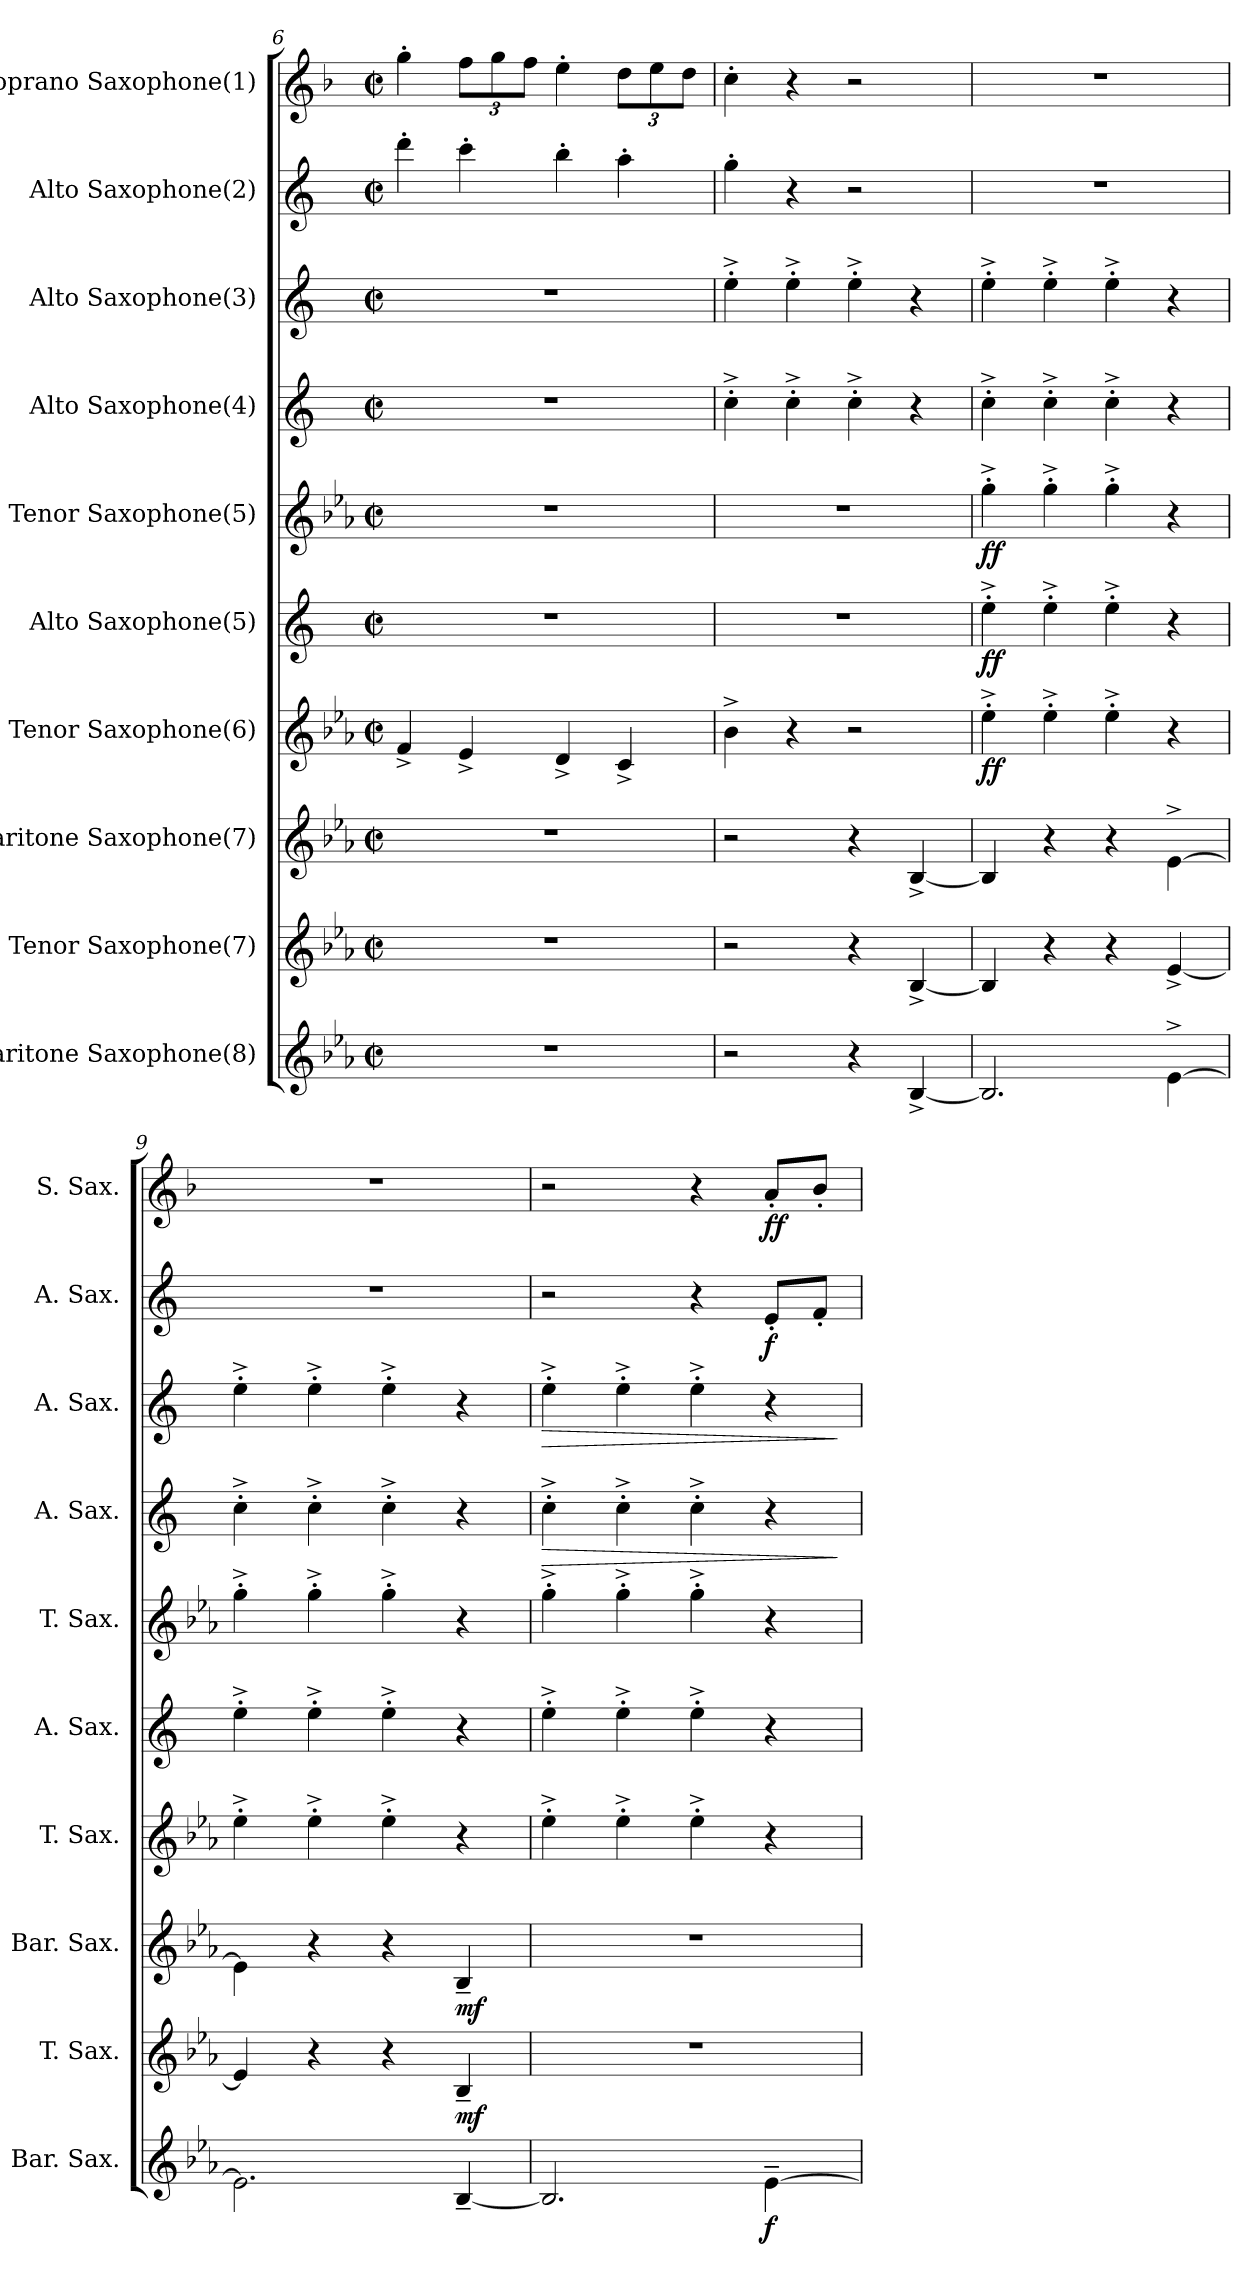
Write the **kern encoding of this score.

**kern	**dynam	**kern	**dynam	**kern	**dynam	**kern	**dynam	**kern	**dynam	**kern	**dynam	**kern	**dynam	**kern	**dynam	**kern	**dynam	**kern	**dynam
*part10	*part10	*part9	*part9	*part8	*part8	*part7	*part7	*part6	*part6	*part5	*part5	*part4	*part4	*part3	*part3	*part2	*part2	*part1	*part1
*staff10	*staff10	*staff9	*staff9	*staff8	*staff8	*staff7	*staff7	*staff6	*staff6	*staff5	*staff5	*staff4	*staff4	*staff3	*staff3	*staff2	*staff2	*staff1	*staff1
*I"Baritone Saxophone(8)	*	*I"Tenor Saxophone(7)	*	*I"Baritone Saxophone(7)	*	*I"Tenor Saxophone(6)	*	*I"Alto Saxophone(5)	*	*I"Tenor Saxophone(5)	*	*I"Alto Saxophone(4)	*	*I"Alto Saxophone(3)	*	*I"Alto Saxophone(2)	*	*I"Soprano Saxophone(1)	*
*I'Bar. Sax.	*	*I'T. Sax.	*	*I'Bar. Sax.	*	*I'T. Sax.	*	*I'A. Sax.	*	*I'T. Sax.	*	*I'A. Sax.	*	*I'A. Sax.	*	*I'A. Sax.	*	*I'S. Sax.	*
*clefG2	*	*clefG2	*	*clefG2	*	*clefG2	*	*clefG2	*	*clefG2	*	*clefG2	*	*clefG2	*	*clefG2	*	*clefG2	*
*ITrd12c21	*	*ITrd8c14	*	*ITrd12c21	*	*ITrd8c14	*	*ITrd5c9	*	*ITrd8c14	*	*ITrd5c9	*	*ITrd5c9	*	*ITrd5c9	*	*ITrd1c2	*
*k[b-e-a-]	*	*k[b-e-a-]	*	*k[b-e-a-]	*	*k[b-e-a-]	*	*k[b-e-a-]	*	*k[b-e-a-]	*	*k[b-e-a-]	*	*k[b-e-a-]	*	*k[b-e-a-]	*	*k[b-e-a-]	*
*M4/4	*	*M4/4	*	*M4/4	*	*M4/4	*	*M4/4	*	*M4/4	*	*M4/4	*	*M4/4	*	*M4/4	*	*M4/4	*
*met(c|)	*	*met(c|)	*	*met(c|)	*	*met(c|)	*	*met(c|)	*	*met(c|)	*	*met(c|)	*	*met(c|)	*	*met(c|)	*	*met(c|)	*
=6	=6	=6	=6	=6	=6	=6	=6	=6	=6	=6	=6	=6	=6	=6	=6	=6	=6	=6	=6
*	*	*	*	*	*	*	*	*	*	*	*	*	*	*	*	*	*	*^	*
1r	.	1r	.	1r	.	4F^/	.	1r	.	1r	.	1r	.	1r	.	4ff'\	.	4ff'\	4ryy	.
*	*	*	*	*	*	*	*	*	*	*	*	*	*	*	*	*	*	*Xbrackettup	*	*
.	.	.	.	.	.	4E-^/	.	.	.	.	.	.	.	.	.	4ee-'\	.	12ee-\L	12ee-\Lyy	.
.	.	.	.	.	.	.	.	.	.	.	.	.	.	.	.	.	.	12ff\	12ff\yy	.
.	.	.	.	.	.	.	.	.	.	.	.	.	.	.	.	.	.	12ee-\J	12ee-\Jyy	.
.	.	.	.	.	.	4D^/	.	.	.	.	.	.	.	.	.	4dd'\	.	4dd'\	4ryy	.
.	.	.	.	.	.	4C^/	.	.	.	.	.	.	.	.	.	4cc'\	.	12cc\L	12cc\Lyy	.
.	.	.	.	.	.	.	.	.	.	.	.	.	.	.	.	.	.	12dd\	12dd\yy	.
.	.	.	.	.	.	.	.	.	.	.	.	.	.	.	.	.	.	12cc\J	12cc\Jyy	.
*	*	*	*	*	*	*	*	*	*	*	*	*	*	*	*	*	*	*v	*v	*
=7	=7	=7	=7	=7	=7	=7	=7	=7	=7	=7	=7	=7	=7	=7	=7	=7	=7	=7	=7
2r	.	2r	.	2r	.	4B-^\	.	1r	.	1r	.	4e-'^\	.	4g'^\	.	4b-'\	.	4b-'\	.
.	.	.	.	.	.	4r	.	.	.	.	.	4e-'^\	.	4g'^\	.	4r	.	4r	.
4r	.	4r	.	4r	.	2r	.	.	.	.	.	4e-'^\	.	4g'^\	.	2r	.	2r	.
[4BB-^/	.	[4BB-^/	.	[4BB-^/	.	.	.	.	.	.	.	4r	.	4r	.	.	.	.	.
=8	=8	=8	=8	=8	=8	=8	=8	=8	=8	=8	=8	=8	=8	=8	=8	=8	=8	=8	=8
!	!	!	!	!	!	!	!LO:DY:b	!	!LO:DY:b	!	!LO:DY:b	!	!	!	!	!	!	!	!
2.BB-/]	.	4BB-/]	.	4BB-/]	.	4e-'^\	ff	4g'^\	ff	4g'^\	ff	4e-'^\	.	4g'^\	.	1r	.	1r	.
.	.	4r	.	4r	.	4e-'^\	.	4g'^\	.	4g'^\	.	4e-'^\	.	4g'^\	.	.	.	.	.
.	.	4r	.	4r	.	4e-'^\	.	4g'^\	.	4g'^\	.	4e-'^\	.	4g'^\	.	.	.	.	.
[4E-^\	.	[4E-^/	.	[4E-^\	.	4r	.	4r	.	4r	.	4r	.	4r	.	.	.	.	.
=9	=9	=9	=9	=9	=9	=9	=9	=9	=9	=9	=9	=9	=9	=9	=9	=9	=9	=9	=9
2.E-\]	.	4E-/]	.	4E-\]	.	4e-'^\	.	4g'^\	.	4g'^\	.	4e-'^\	.	4g'^\	.	1r	.	1r	.
.	.	4r	.	4r	.	4e-'^\	.	4g'^\	.	4g'^\	.	4e-'^\	.	4g'^\	.	.	.	.	.
.	.	4r	.	4r	.	4e-'^\	.	4g'^\	.	4g'^\	.	4e-'^\	.	4g'^\	.	.	.	.	.
!	!	!	!LO:DY:b	!	!LO:DY:b	!	!	!	!	!	!	!	!	!	!	!	!	!	!
[4BB-~/	.	4BB-~/	mf	4BB-~/	mf	4r	.	4r	.	4r	.	4r	.	4r	.	.	.	.	.
!!LO:PB:g=z
=10	=10	=10	=10	=10	=10	=10	=10	=10	=10	=10	=10	=10	=10	=10	=10	=10	=10	=10	=10
!	!	!	!	!	!	!	!	!	!	!	!	!	!LO:HP:b	!	!LO:HP:b	!	!	!	!
2.BB-/]	.	1r	.	1r	.	4e-'^\	.	4g'^\	.	4g'^\	.	4e-'^\	>	4g'^\	>	2r	.	2r	.
.	.	.	.	.	.	4e-'^\	.	4g'^\	.	4g'^\	.	4e-'^\	.	4g'^\	.	.	.	.	.
.	.	.	.	.	.	4e-'^\	.	4g'^\	.	4g'^\	.	4e-'^\	.	4g'^\	.	4r	.	4r	.
!	!LO:DY:b	!	!	!	!	!	!	!	!	!	!	!	!	!	!	!	!LO:DY:b	!	!LO:DY:b
[4E-~\	f	.	.	.	.	4r	.	4r	.	4r	.	4r	.	4r	.	8G'/L	f	8g'/L	ff
.	.	.	.	.	.	.	.	.	.	.	.	.	.	.	.	8A-'/J	.	8a-'/J	.
.	.	.	.	.	.	.	.	.	.	.	.	.	]	.	]	.	.	.	.
=	=	=	=	=	=	=	=	=	=	=	=	=	=	=	=	=	=	=	=
*-	*-	*-	*-	*-	*-	*-	*-	*-	*-	*-	*-	*-	*-	*-	*-	*-	*-	*-	*-
